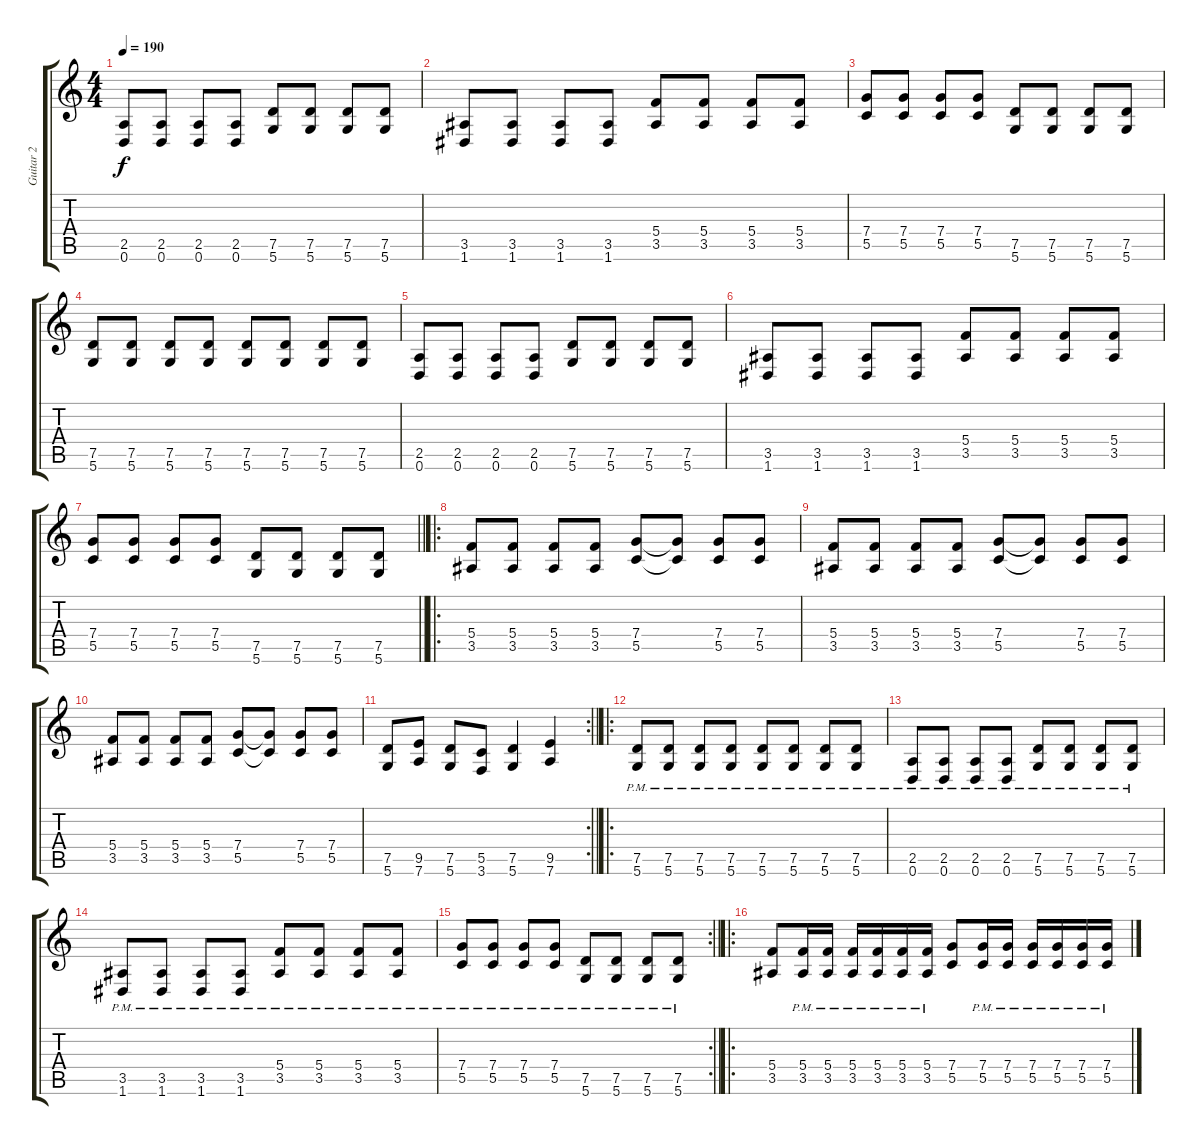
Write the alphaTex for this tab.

\track ("Guitar 2" "Guitar 2") {instrument distortionguitar}
\staff {score tabs}
\tuning (D4 A3 F3 C3 G2 D2) {hide}
\ts (4 4)
\tempo 190
\clef g2
\ks c
(2.5 0.6).8{dy f} (2.5 0.6).8 (2.5 0.6).8 (2.5 0.6).8 (7.5 5.6).8 (7.5 5.6).8 (7.5 5.6).8 (7.5 5.6).8 |
(3.5 1.6).8 (3.5 1.6).8 (3.5 1.6).8 (3.5 1.6).8 (5.4 3.5).8 (5.4 3.5).8 (5.4 3.5).8 (5.4 3.5).8 |
(7.4 5.5).8 (7.4 5.5).8 (7.4 5.5).8 (7.4 5.5).8 (7.5 5.6).8 (7.5 5.6).8 (7.5 5.6).8 (7.5 5.6).8 |
(7.5 5.6).8 (7.5 5.6).8 (7.5 5.6).8 (7.5 5.6).8 (7.5 5.6).8 (7.5 5.6).8 (7.5 5.6).8 (7.5 5.6).8 |
(2.5 0.6).8 (2.5 0.6).8 (2.5 0.6).8 (2.5 0.6).8 (7.5 5.6).8 (7.5 5.6).8 (7.5 5.6).8 (7.5 5.6).8 |
(3.5 1.6).8 (3.5 1.6).8 (3.5 1.6).8 (3.5 1.6).8 (5.4 3.5).8 (5.4 3.5).8 (5.4 3.5).8 (5.4 3.5).8 |
\barLineRight lightlight
(7.4 5.5).8 (7.4 5.5).8 (7.4 5.5).8 (7.4 5.5).8 (7.5 5.6).8 (7.5 5.6).8 (7.5 5.6).8 (7.5 5.6).8 |
\ro
\section ("" "")
(5.4 3.5).8 (5.4 3.5).8 (5.4 3.5).8 (5.4 3.5).8 (7.4 5.5).8 (7.4{t} 5.5{t}).8 (7.4 5.5).8 (7.4 5.5).8 |
(5.4 3.5).8 (5.4 3.5).8 (5.4 3.5).8 (5.4 3.5).8 (7.4 5.5).8 (7.4{t} 5.5{t}).8 (7.4 5.5).8 (7.4 5.5).8 |
(5.4 3.5).8 (5.4 3.5).8 (5.4 3.5).8 (5.4 3.5).8 (7.4 5.5).8 (7.4{t} 5.5{t}).8 (7.4 5.5).8 (7.4 5.5).8 |
\rc 2
\barLineRight lightlight
(7.5 5.6).8 (9.5 7.6).8 (7.5 5.6).8 (5.5 3.6).8 (7.5 5.6).4 (9.5 7.6).4 |
\ro
\section ("" "")
(7.5{pm} 5.6{pm}).8 (7.5{pm} 5.6{pm}).8 (7.5{pm} 5.6{pm}).8 (7.5{pm} 5.6{pm}).8 (7.5{pm} 5.6{pm}).8 (7.5{pm} 5.6{pm}).8 (7.5{pm} 5.6{pm}).8 (7.5{pm} 5.6{pm}).8 |
(2.5{pm} 0.6{pm}).8 (2.5{pm} 0.6{pm}).8 (2.5{pm} 0.6{pm}).8 (2.5{pm} 0.6{pm}).8 (7.5{pm} 5.6{pm}).8 (7.5{pm} 5.6{pm}).8 (7.5{pm} 5.6{pm}).8 (7.5{pm} 5.6{pm}).8 |
(3.5{pm} 1.6{pm}).8 (3.5{pm} 1.6{pm}).8 (3.5{pm} 1.6{pm}).8 (3.5{pm} 1.6{pm}).8 (5.4{pm} 3.5{pm}).8 (5.4{pm} 3.5{pm}).8 (5.4{pm} 3.5{pm}).8 (5.4{pm} 3.5{pm}).8 |
\rc 2
\barLineRight lightlight
(7.4{pm} 5.5{pm}).8 (7.4{pm} 5.5{pm}).8 (7.4{pm} 5.5{pm}).8 (7.4{pm} 5.5{pm}).8 (7.5{pm} 5.6{pm}).8 (7.5{pm} 5.6{pm}).8 (7.5{pm} 5.6{pm}).8 (7.5{pm} 5.6{pm}).8 |
\ro
\section ("" "")
(5.4 3.5).8 (5.4{pm} 3.5{pm}).16 (5.4{pm} 3.5{pm}).16 (5.4{pm} 3.5{pm}).16 (5.4{pm} 3.5{pm}).16 (5.4{pm} 3.5{pm}).16 (5.4{pm} 3.5{pm}).16 (7.4 5.5).8 (7.4{pm} 5.5{pm}).16 (7.4{pm} 5.5{pm}).16 (7.4{pm} 5.5{pm}).16 (7.4{pm} 5.5{pm}).16 (7.4{pm} 5.5{pm}).16 (7.4{pm} 5.5{pm}).16
